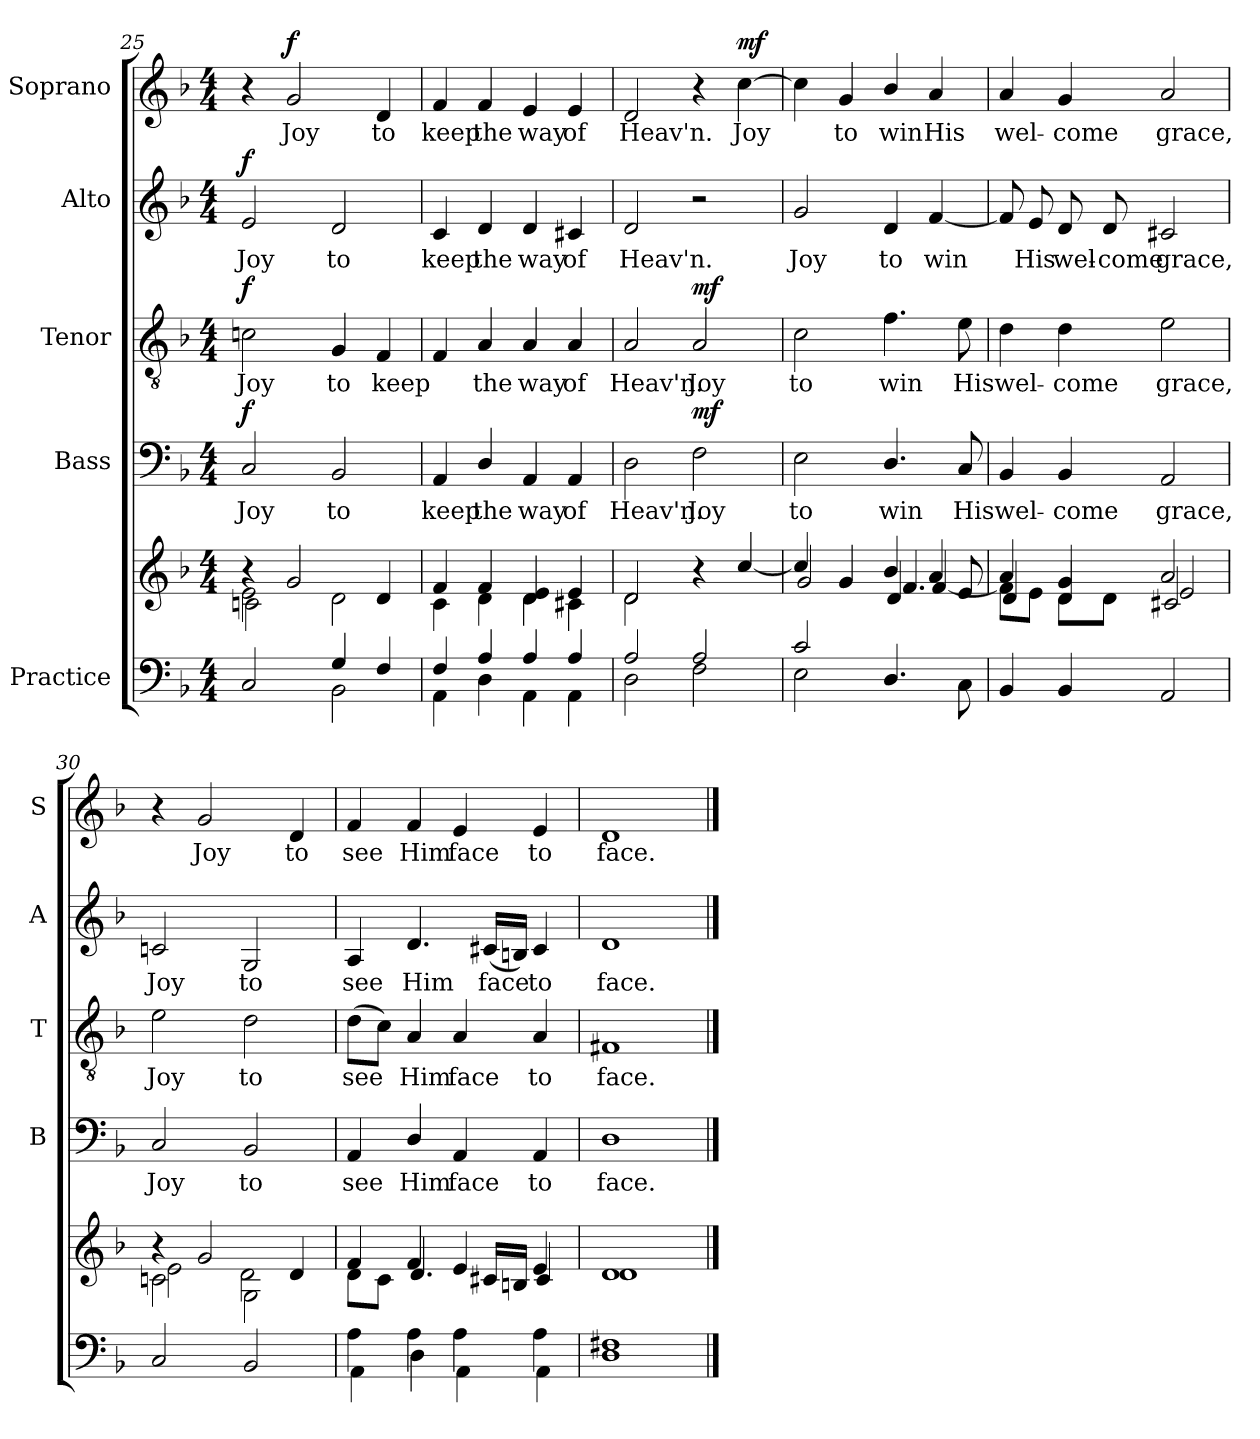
**kern	**kern	**kern	**text	**dynam	**kern	**text	**dynam	**kern	**text	**dynam	**kern	**text	**dynam
*part5	*part5	*part4	*part4	*part4	*part3	*part3	*part3	*part2	*part2	*part2	*part1	*part1	*part1
*staff6	*staff5	*staff4	*staff4	*staff4	*staff3	*staff3	*staff3	*staff2	*staff2	*staff2	*staff1	*staff1	*staff1
*I"Practice	*	*I"Bass	*	*	*I"Tenor	*	*	*I"Alto	*	*	*I"Soprano	*	*
*	*	*I'B	*	*	*I'T	*	*	*I'A	*	*	*I'S	*	*
*clefF4	*clefG2	*clefF4	*	*	*clefGv2	*	*	*clefG2	*	*	*clefG2	*	*
*k[b-]	*k[b-]	*k[b-]	*	*	*k[b-]	*	*	*k[b-]	*	*	*k[b-]	*	*
*F:	*F:	*F:	*	*	*F:	*	*	*F:	*	*	*F:	*	*
*M4/4	*M4/4	*M4/4	*	*	*M4/4	*	*	*M4/4	*	*	*M4/4	*	*
=25	=25	=25	=25	=25	=25	=25	=25	=25	=25	=25	=25	=25	=25
*^	*^	*	*	*	*	*	*	*	*	*	*	*	*
*	*	*	*^	*	*	*	*	*	*	*	*	*	*	*	*
!	!	!	!	!	!	!LO:LY:b	!LO:DY:b	!	!LO:LY:b	!LO:DY:b	!	!LO:LY:b	!LO:DY:b	!	!	!
2ryy	2C/	4r	2e\	2cni\	2C/	Joy	f	2cni\	Joy	f	2e/	Joy	f	4r	.	.
!	!	!	!	!	!	!	!	!	!	!	!	!	!	!	!LO:LY:b	!LO:DY:b
.	.	2g/	.	.	.	.	.	.	.	.	.	.	.	2g/	Joy	f
!	!	!	!	!	!	!LO:LY:b	!	!	!LO:LY:b	!	!	!LO:LY:b	!	!	!	!
4G/	2BB-\	.	2d\	2ryy	2BB-/	to	.	4G/	to	.	2d/	to	.	.	.	.
!	!	!	!	!	!	!	!	!	!LO:LY:b	!	!	!	!	!	!LO:LY:b	!
4F/	.	4d/	.	.	.	.	.	4F/	keep	.	.	.	.	4d/	to	.
*	*	*	*v	*v	*	*	*	*	*	*	*	*	*	*	*	*
=26	=26	=26	=26	=26	=26	=26	=26	=26	=26	=26	=26	=26	=26	=26	=26
!	!	!	!	!	!LO:LY:b	!	!	!	!	!	!LO:LY:b	!	!	!LO:LY:b	!
4F/	4AA\	4f/	4c\	4AA/	keep	.	4F/	.	.	4c/	keep	.	4f/	keep	.
!	!	!	!	!	!LO:LY:b	!	!	!LO:LY:b	!	!	!LO:LY:b	!	!	!LO:LY:b	!
4A/	4D\	4f/	4d\	4D/	the	.	4A/	the	.	4d/	the	.	4f/	the	.
!	!	!	!	!	!LO:LY:b	!	!	!LO:LY:b	!	!	!LO:LY:b	!	!	!LO:LY:b	!
4A/	4AA\	4d/ 4e/	4d\	4AA/	way	.	4A/	way	.	4d/	way	.	4e/	way	.
!	!	!	!	!	!LO:LY:b	!	!	!LO:LY:b	!	!	!LO:LY:b	!	!	!LO:LY:b	!
4A/	4AA\	4e/	4c#X\	4AA/	of	.	4A/	of	.	4c#X/	of	.	4e/	of	.
=27	=27	=27	=27	=27	=27	=27	=27	=27	=27	=27	=27	=27	=27	=27	=27
!	!	!	!	!	!LO:LY:b	!	!	!LO:LY:b	!	!	!LO:LY:b	!	!	!LO:LY:b	!
2A/	2D\	2d/	2d\	2D\	Heav'n.	.	2A/	Heav'n.	.	2d/	Heav'n.	.	2d/	Heav'n.	.
!	!	!	!	!	!LO:LY:b	!LO:DY:b	!	!LO:LY:b	!LO:DY:b	!	!	!	!	!	!
2A/	2F\	4r	2ryy	2F\	Joy	mf	2A/	Joy	mf	2r	.	.	4r	.	.
!	!	!	!	!	!	!	!	!	!	!	!	!	!	!LO:LY:b	!LO:DY:b
.	.	[>4cc/	.	.	.	.	.	.	.	.	.	.	[4cc\	Joy	mf
!!LO:LB:g=z
=28	=28	=28	=28	=28	=28	=28	=28	=28	=28	=28	=28	=28	=28	=28	=28
*	*	*	*^	*	*	*	*	*	*	*	*	*	*	*	*
!	!	!	!	!	!	!LO:LY:b	!	!	!LO:LY:b	!	!	!LO:LY:b	!	!	!	!
2c/	2E\	4cc/]	2g/	2ryy	2E\	to	.	2c\	to	.	2g/	Joy	.	4cc\]	.	.
!	!	!	!	!	!	!	!	!	!	!	!	!	!	!	!LO:LY:b	!
.	.	4g/	.	.	.	.	.	.	.	.	.	.	.	4g/	to	.
!	!	!	!	!	!	!LO:LY:b	!	!	!LO:LY:b	!	!	!LO:LY:b	!	!	!LO:LY:b	!
2ryy	4.D/	4b-/	4d/	4.f/	4.D/	win	.	4.f\	win	.	4d/	to	.	4b-/	win	.
!	!	!	!	!	!	!	!	!	!	!	!	!LO:LY:b	!	!	!LO:LY:b	!
.	.	4a/	[>4f/	.	.	.	.	.	.	.	[4f/	win	.	4a/	His	.
!	!	!	!	!	!	!LO:LY:b	!	!	!LO:LY:b	!	!	!	!	!	!	!
.	8C\	.	.	8e/	8C/	His	.	8e\	His	.	.	.	.	.	.	.
=29	=29	=29	=29	=29	=29	=29	=29	=29	=29	=29	=29	=29	=29	=29	=29	=29
!	!	!	!	!	!	!LO:LY:b	!	!	!LO:LY:b	!	!	!	!	!	!LO:LY:b	!
*v	*v	*	*	*	*	*	*	*	*	*	*	*	*	*	*	*
4BB-/	4a/	8f\L]	4d/	4BB-/	wel-	.	4d\	wel-	.	8f/]	.	.	4a/	wel-	.
!	!	!	!	!	!	!	!	!	!	!	!LO:LY:b	!	!	!	!
.	.	8e\J	.	.	.	.	.	.	.	8e/	His	.	.	.	.
!	!	!	!	!	!LO:LY:b	!	!	!LO:LY:b	!	!	!LO:LY:b	!	!	!LO:LY:b	!
4BB-/	4g/	8d\L	4d/	4BB-/	-come	.	4d\	-come	.	8d/	wel-	.	4g/	-come	.
!	!	!	!	!	!	!	!	!	!	!	!LO:LY:b	!	!	!	!
.	.	8d\J	.	.	.	.	.	.	.	8d/	-come	.	.	.	.
!	!	!	!	!	!LO:LY:b	!	!	!LO:LY:b	!	!	!LO:LY:b	!	!	!LO:LY:b	!
2AA/	2a/	2c#X/	2e/	2AA/	grace,	.	2e\	grace,	.	2c#X/	grace,	.	2a/	grace,	.
=30	=30	=30	=30	=30	=30	=30	=30	=30	=30	=30	=30	=30	=30	=30	=30
!	!	!	!	!	!LO:LY:b	!	!	!LO:LY:b	!	!	!LO:LY:b	!	!	!	!
2C/	4r	2cni\	2e\	2C/	Joy	.	2e\	Joy	.	2cni/	Joy	.	4r	.	.
!	!	!	!	!	!	!	!	!	!	!	!	!	!	!LO:LY:b	!
.	2g/	.	.	.	.	.	.	.	.	.	.	.	2g/	Joy	.
!	!	!	!	!	!LO:LY:b	!	!	!LO:LY:b	!	!	!LO:LY:b	!	!	!	!
2BB-/	.	2G\	2d\	2BB-/	to	.	2d\	to	.	2G/	to	.	.	.	.
!	!	!	!	!	!	!	!	!	!	!	!	!	!	!LO:LY:b	!
.	4d/	.	.	.	.	.	.	.	.	.	.	.	4d/	to	.
=31	=31	=31	=31	=31	=31	=31	=31	=31	=31	=31	=31	=31	=31	=31	=31
*^	*	*	*	*	*	*	*	*	*	*	*	*	*	*	*
*	*^	*	*	*	*	*	*	*	*	*	*	*	*	*	*	*
!	!	!	!	!	!	!	!LO:LY:b	!	!	!LO:LY:b	!	!	!LO:LY:b	!	!	!LO:LY:b	!
4ryy	4A\	4AA\	4f/	8d\L	4ryy	4AA/	see	.	(>8d\L	see	.	4A/	see	.	4f/	see	.
.	.	.	.	8c\J	.	.	.	.	8c\J)	.	.	.	.	.	.	.	.
!	!	!	!	!	!	!	!LO:LY:b	!	!	!LO:LY:b	!	!	!LO:LY:b	!	!	!LO:LY:b	!
4A\	2.ryy	4D\	4f/	2.ryy	4.d/	4D/	Him	.	4A/	Him	.	4.d/	Him	.	4f/	Him	.
!	!	!	!	!	!	!	!LO:LY:b	!	!	!LO:LY:b	!	!	!	!	!	!LO:LY:b	!
4A\	.	4AA\	4e/	.	.	4AA/	face	.	4A/	face	.	.	.	.	4e/	face	.
!	!	!	!	!	!	!	!	!	!	!	!	!	!LO:LY:b	!	!	!	!
.	.	.	.	.	16c#X/LL	.	.	.	.	.	.	(<16c#X/LL	face	.	.	.	.
.	.	.	.	.	16Bn/JJ	.	.	.	.	.	.	16Bn/JJ)	.	.	.	.	.
!	!	!	!	!	!	!	!LO:LY:b	!	!	!LO:LY:b	!	!	!LO:LY:b	!	!	!LO:LY:b	!
4A\	.	4AA\	4e/	.	4c#/	4AA/	to	.	4A/	to	.	4c#/	to	.	4e/	to	.
=32	=32	=32	=32	=32	=32	=32	=32	=32	=32	=32	=32	=32	=32	=32	=32	=32	=32
!	!	!	!	!	!	!	!LO:LY:b	!	!	!LO:LY:b	!	!	!LO:LY:b	!	!	!LO:LY:b	!
*	*v	*v	*	*	*	*	*	*	*	*	*	*	*	*	*	*	*
*	*	*	*v	*v	*	*	*	*	*	*	*	*	*	*	*	*
1F#X	1D	1d	1d	1D	face.	.	1F#X	face.	.	1d	face.	.	1d	face.	.
*v	*v	*	*	*	*	*	*	*	*	*	*	*	*	*	*
*	*v	*v	*	*	*	*	*	*	*	*	*	*	*	*
==	==	==	==	==	==	==	==	==	==	==	==	==	==
*-	*-	*-	*-	*-	*-	*-	*-	*-	*-	*-	*-	*-	*-
